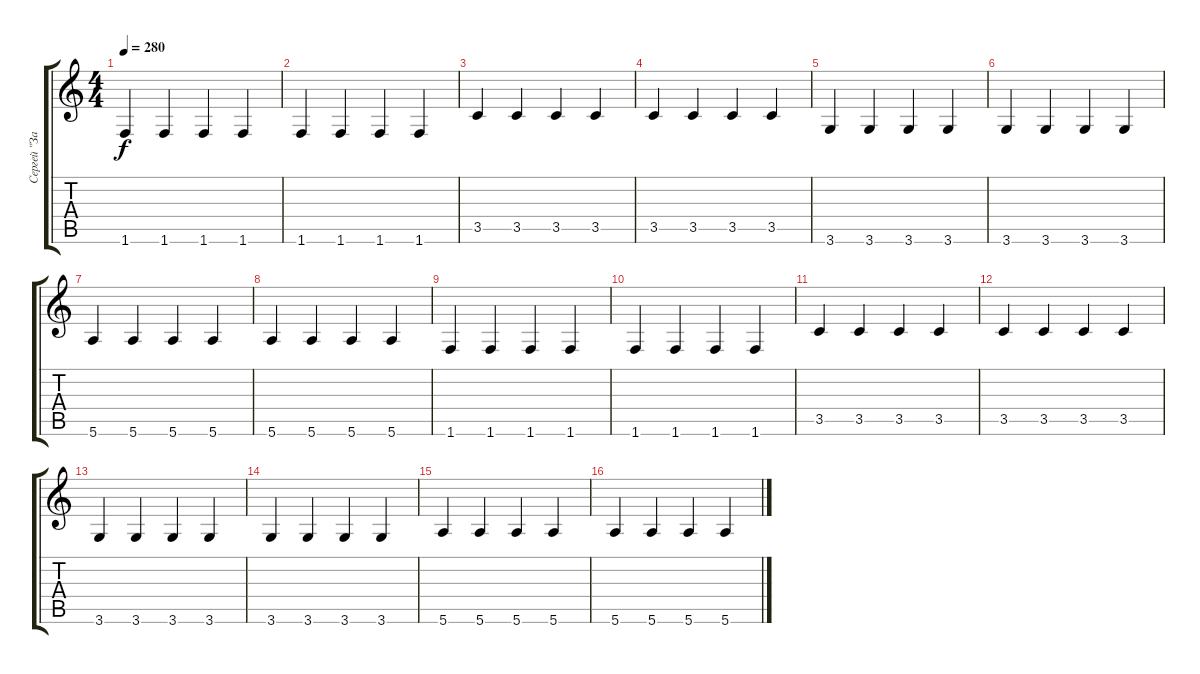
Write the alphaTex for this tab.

\track ("Сергей \"Захар\" Захаров" "Сергей \"За") {instrument electricbassfinger}
\staff {score tabs}
\tuning (E4 B3 G3 D3 A2 E2) {hide}
\ts (4 4)
\tempo 280
\clef g2
\ks c
1.6.4{dy f} 1.6.4 1.6.4 1.6.4 |
1.6.4 1.6.4 1.6.4 1.6.4 |
3.5.4 3.5.4 3.5.4 3.5.4 |
3.5.4 3.5.4 3.5.4 3.5.4 |
3.6.4 3.6.4 3.6.4 3.6.4 |
3.6.4 3.6.4 3.6.4 3.6.4 |
5.6.4 5.6.4 5.6.4 5.6.4 |
5.6.4 5.6.4 5.6.4 5.6.4 |
1.6.4 1.6.4 1.6.4 1.6.4 |
1.6.4 1.6.4 1.6.4 1.6.4 |
3.5.4 3.5.4 3.5.4 3.5.4 |
3.5.4 3.5.4 3.5.4 3.5.4 |
3.6.4 3.6.4 3.6.4 3.6.4 |
3.6.4 3.6.4 3.6.4 3.6.4 |
5.6.4 5.6.4 5.6.4 5.6.4 |
5.6.4 5.6.4 5.6.4 5.6.4
